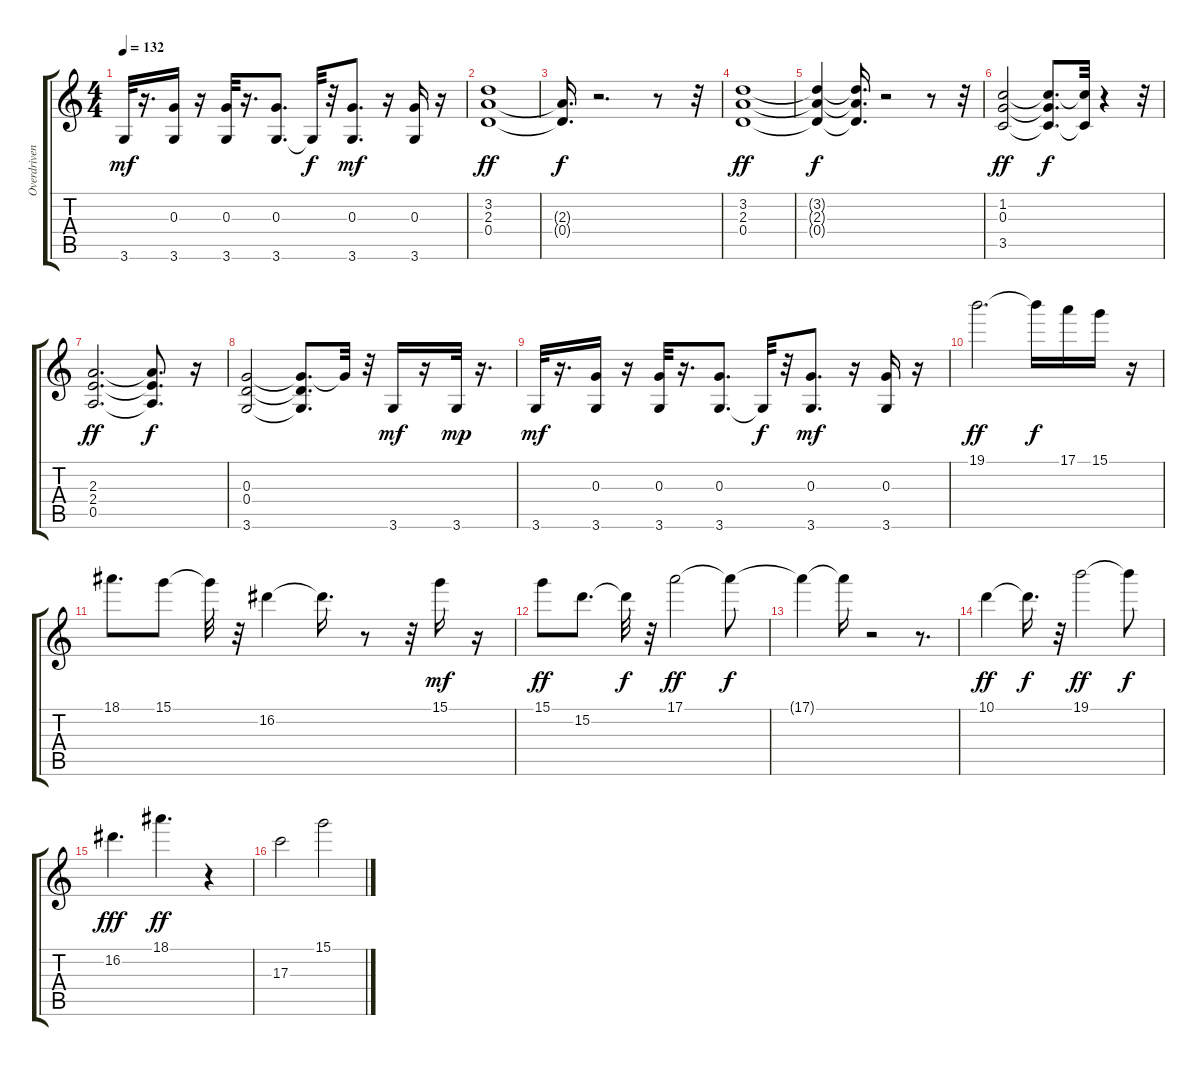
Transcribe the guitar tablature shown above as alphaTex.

\track ("Overdriven" "Overdriven") {instrument overdrivenguitar}
\staff {score tabs}
\tuning (E4 B3 G3 D3 A2 E2) {hide}
\ts (4 4)
\tempo 132
\clef g2
\ks c
3.6.32{dy mf} r.16{d} (0.3 3.6).16 r.16 (0.3 3.6).32 r.16{d} (0.3 3.6).8{d} 3.6{t}.32{dy f} r.32 (0.3 3.6).8{d dy mf} r.16 (0.3 3.6).16 r.16 |
(3.2 2.3 0.4).1{dy ff} |
(2.3{t} 0.4{t}).16{d dy f} r.2{d} r.8 r.32 |
(3.2 2.3 0.4).1{dy ff} |
(3.2{t} 2.3{t} 0.4{t}).4{dy f} (3.2{t} 2.3{t} 0.4{t}).16{d} r.2 r.8 r.32 |
(1.2 0.3 3.5).2{dy ff} (1.2{t} 0.3{t} 3.5{t}).8{d dy f} (1.2{t} 3.5{t}).32 r.4 r.32 |
(2.3 2.4 0.5).2{d dy ff} (2.3{t} 2.4{t} 0.5{t}).8{d dy f} r.16 |
(0.3 0.4 3.6).2 (0.3{t} 0.4{t} 3.6{t}).8{d} 0.3{t}.32 r.32 3.6.16{dy mf} r.16 3.6.32{dy mp} r.16{d} |
3.6.32{dy mf} r.16{d} (0.3 3.6).16 r.16 (0.3 3.6).32 r.16{d} (0.3 3.6).8{d} 3.6{t}.32{dy f} r.32 (0.3 3.6).8{d dy mf} r.16 (0.3 3.6).16 r.16 |
19.1.2{d dy ff} 19.1{t}.16{dy f} 17.1.16 15.1.16 r.16 |
18.1.8{d} 15.1.8 15.1{t}.32 r.32 16.2.4 16.2{t}.16{d} r.8 r.32 15.1.16{dy mf} r.16 |
15.1.8{dy ff} 15.2.8{d} 15.2{t}.32{dy f} r.32 17.1.2{dy ff} 17.1{t}.8{dy f} |
17.1{t}.4 17.1{t}.16 r.2 r.8{d} |
10.1.4{dy ff} 10.1{t}.16{d dy f} r.32 19.1.2{dy ff} 19.1{t}.8{dy f} |
16.2.4{d dy fff} 18.1.4{d dy ff} r.4 |
17.3.2 15.1.2
